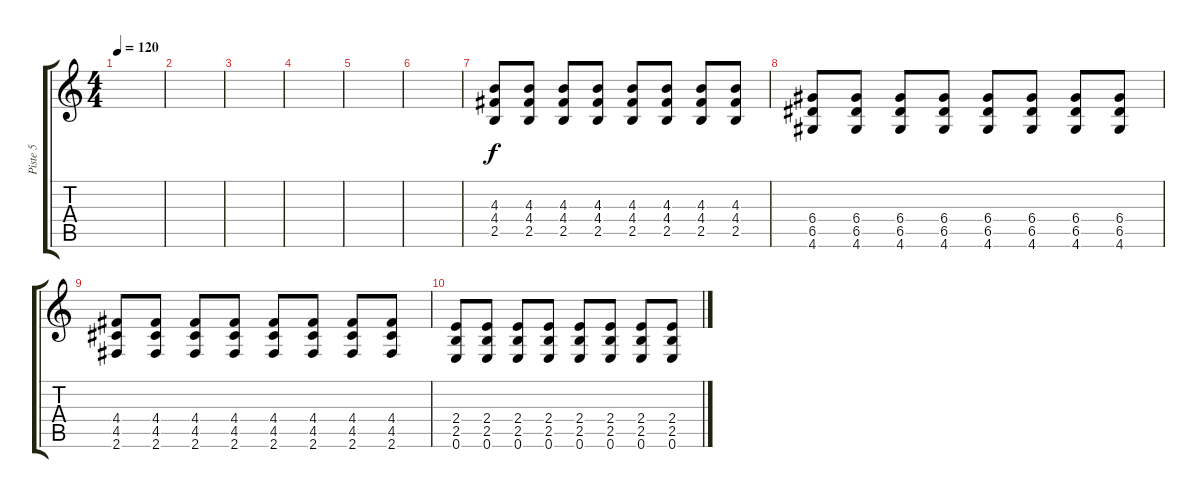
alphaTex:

\track ("Piste 5" "Piste 5") {instrument distortionguitar}
\staff {score tabs}
\tuning (E4 B3 G3 D3 A2 E2) {hide}
\ts (4 4)
\tempo 120
\clef g2
\ks c
|
|
|
|
|
|
(4.3 4.4 2.5).8 (4.3 4.4 2.5).8 (4.3 4.4 2.5).8 (4.3 4.4 2.5).8 (4.3 4.4 2.5).8 (4.3 4.4 2.5).8 (4.3 4.4 2.5).8 (4.3 4.4 2.5).8 |
(6.4 6.5 4.6).8 (6.4 6.5 4.6).8 (6.4 6.5 4.6).8 (6.4 6.5 4.6).8 (6.4 6.5 4.6).8 (6.4 6.5 4.6).8 (6.4 6.5 4.6).8 (6.4 6.5 4.6).8 |
(4.4 4.5 2.6).8 (4.4 4.5 2.6).8 (4.4 4.5 2.6).8 (4.4 4.5 2.6).8 (4.4 4.5 2.6).8 (4.4 4.5 2.6).8 (4.4 4.5 2.6).8 (4.4 4.5 2.6).8 |
(2.4 2.5 0.6).8 (2.4 2.5 0.6).8 (2.4 2.5 0.6).8 (2.4 2.5 0.6).8 (2.4 2.5 0.6).8 (2.4 2.5 0.6).8 (2.4 2.5 0.6).8 (2.4 2.5 0.6).8
